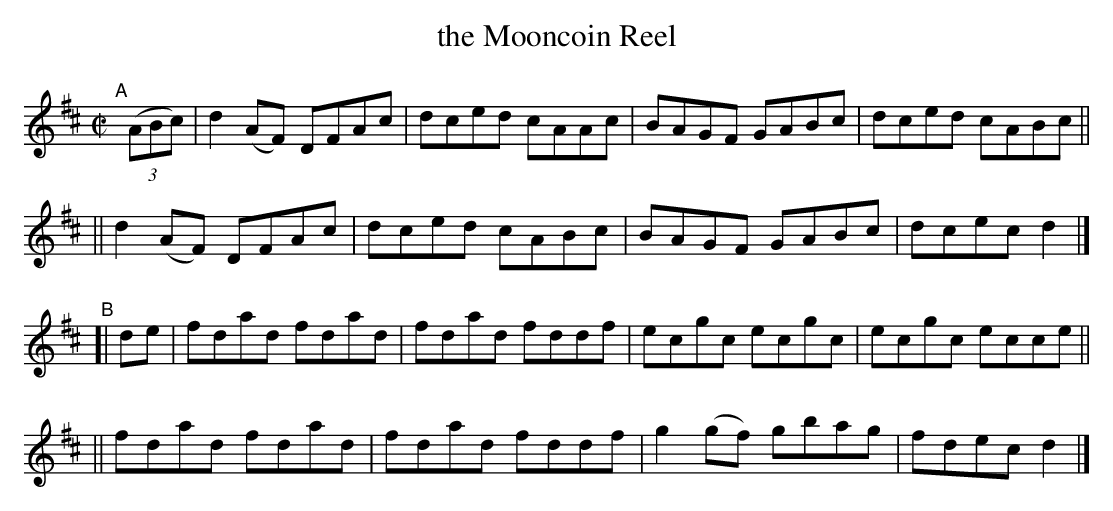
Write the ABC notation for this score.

X:1
T: the Mooncoin Reel
M: C|
L: 1/8
K: D
"^A"[|] (3(ABc) \
|  d2(AF) DFAc | dced cAAc | BAGF GABc | dced cABc ||
|| d2(AF) DFAc | dced cABc | BAGF GABc | dcec d2 |]
"^B"[| de \
|  fdad fdad | fdad fddf | ecgc ecgc | ecgc ecce ||
|| fdad fdad | fdad fddf | g2(gf) gbag | fdec d2 |]
